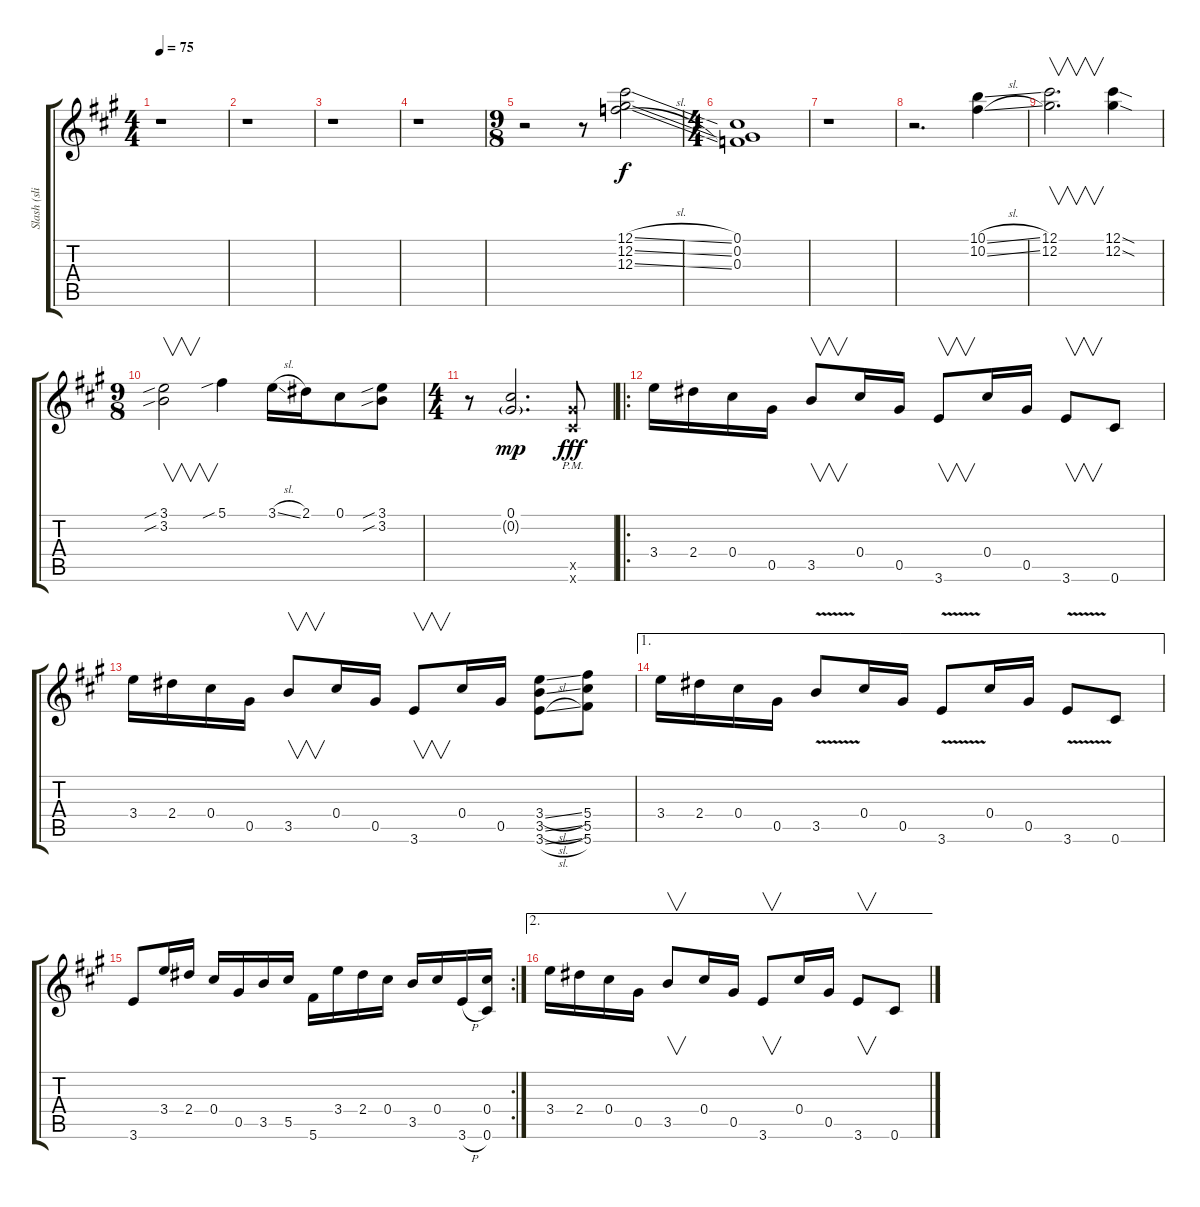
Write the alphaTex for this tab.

\track ("Slash (slide leads)" "Slash (sli") {instrument overdrivenguitar}
\staff {score tabs}
\tuning (Db4 Ab3 F3 Db3 Ab2 Db2) {hide}
\ts (4 4)
\tempo 75
\clef g2
\ks a
r.1{dy f instrument overdrivenguitar} |
r.1 |
r.1 |
r.1 |
\ts (9 8)
r.2 r.8 (12.1{sl} 12.2{sl} 12.3{sl}).2 |
\ts (4 4)
(0.1 0.2 0.3).1 |
r.1 |
r.2{d} (10.1{sl} 10.2{sl}).4 |
(12.1 12.2).2{v d} (12.1{sod} 12.2{sod}).4 |
\ts (9 8)
(3.1{sib} 3.2{sib}).2{v} 5.1{sib}.4 3.1{sl}.16 2.1.16 0.1.8 (3.1{sib} 3.2{sib}).8 |
\ts (4 4)
r.8 (0.1 0.2{g}).2{d dy mp} (12.5{pm x} 12.6{pm x}).8{dy fff} |
\ro
3.4.16{ot 8vb} 2.4.16{ot 8vb} 0.4.16{ot 8vb} 0.5.16{ot 8vb} 3.5.8{v ot 8vb} 0.4.16{ot 8vb} 0.5.16{ot 8vb} 3.6.8{v ot 8vb} 0.4.16{ot 8vb} 0.5.16{ot 8vb} 3.6.8{v ot 8vb} 0.6.8{ot 8vb} |
3.4.16{ot 8vb} 2.4.16{ot 8vb} 0.4.16{ot 8vb} 0.5.16{ot 8vb} 3.5.8{v ot 8vb} 0.4.16{ot 8vb} 0.5.16{ot 8vb} 3.6.8{v ot 8vb} 0.4.16{ot 8vb} 0.5.16{ot 8vb} (3.4{sl} 3.5{sl} 3.6{sl}).8{ot 8vb} (5.4 5.5 5.6).8{ot 8vb} |
\ae 1
3.4.16{ot 8vb} 2.4.16{ot 8vb} 0.4.16{ot 8vb} 0.5.16{ot 8vb} 3.5{v}.8{ot 8vb} 0.4.16{ot 8vb} 0.5.16{ot 8vb} 3.6{v}.8{ot 8vb} 0.4.16{ot 8vb} 0.5.16{ot 8vb} 3.6{v}.8{ot 8vb} 0.6.8{ot 8vb} |
\rc 2
3.6.8{ot 8vb} 3.4.16{ot 8vb} 2.4.16{ot 8vb} 0.4.16{ot 8vb} 0.5.16{ot 8vb} 3.5.16{ot 8vb} 5.5.16{ot 8vb} 5.6.16{ot 8vb} 3.4.16{ot 8vb} 2.4.16{ot 8vb} 0.4.16{ot 8vb} 3.5.16{ot 8vb} 0.4.16{ot 8vb} 3.6{h}.16{ot 8vb} (0.4 0.6).16{ot 8vb} |
\ae 2
3.4.16{ot 8vb} 2.4.16{ot 8vb} 0.4.16{ot 8vb} 0.5.16{ot 8vb} 3.5.8{v ot 8vb} 0.4.16{ot 8vb} 0.5.16{ot 8vb} 3.6.8{v ot 8vb} 0.4.16{ot 8vb} 0.5.16{ot 8vb} 3.6.8{v ot 8vb} 0.6.8{ot 8vb}
